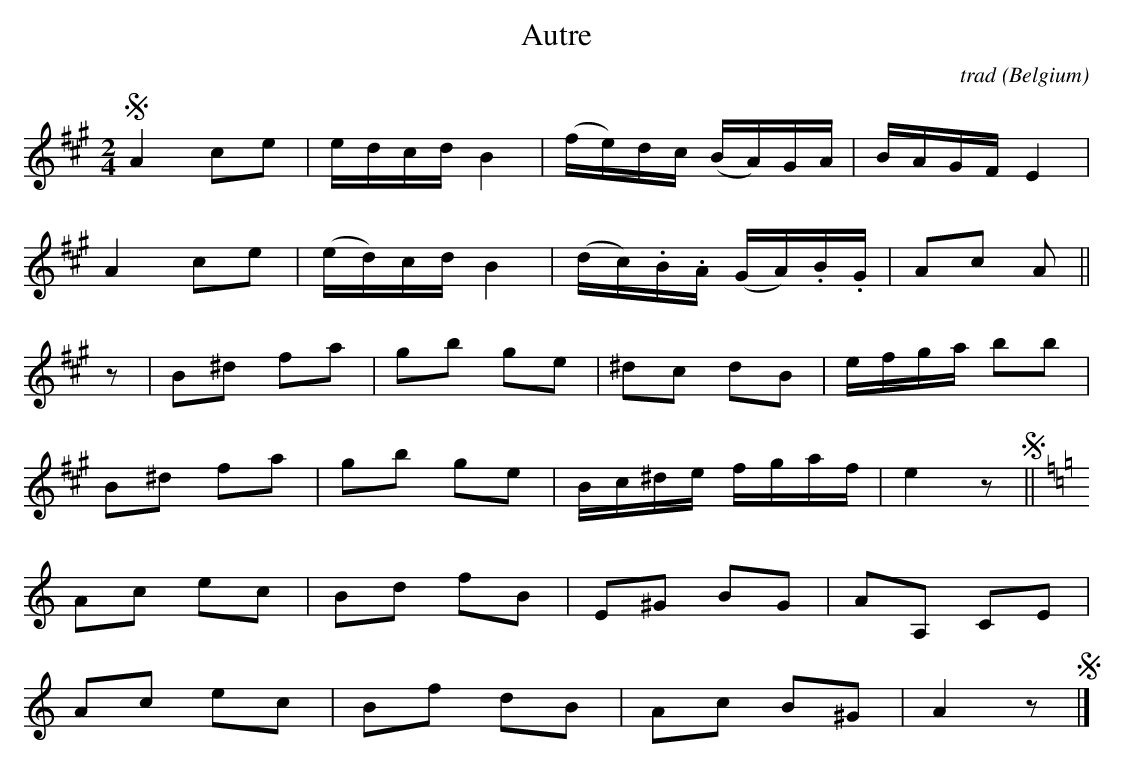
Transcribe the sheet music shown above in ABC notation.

X:1
T:Autre
C:trad
O:Belgium
M:2/4
L:1/16
K:Amaj
!segno!A4 c2e2|edcd B4|(fe)dc (BA)GA|BAGF E4|
A4 c2e2|(ed)cd B4|(dc).B.A (GA).B.G|A2c2 A2||
z2|B2^d2 f2a2|g2b2 g2e2|^d2c2 d2B2|efga b2b2|
B2^d2 f2a2|g2b2 g2e2|Bc^de fgaf|e4 z2 !segno!||
K:Amin
A2c2 e2c2|B2d2 f2B2|E2^G2 B2G2|A2A,2 C2E2|
A2c2 e2c2|B2f2 d2B2|A2c2 B2^G2|A4 z2!segno!|]
